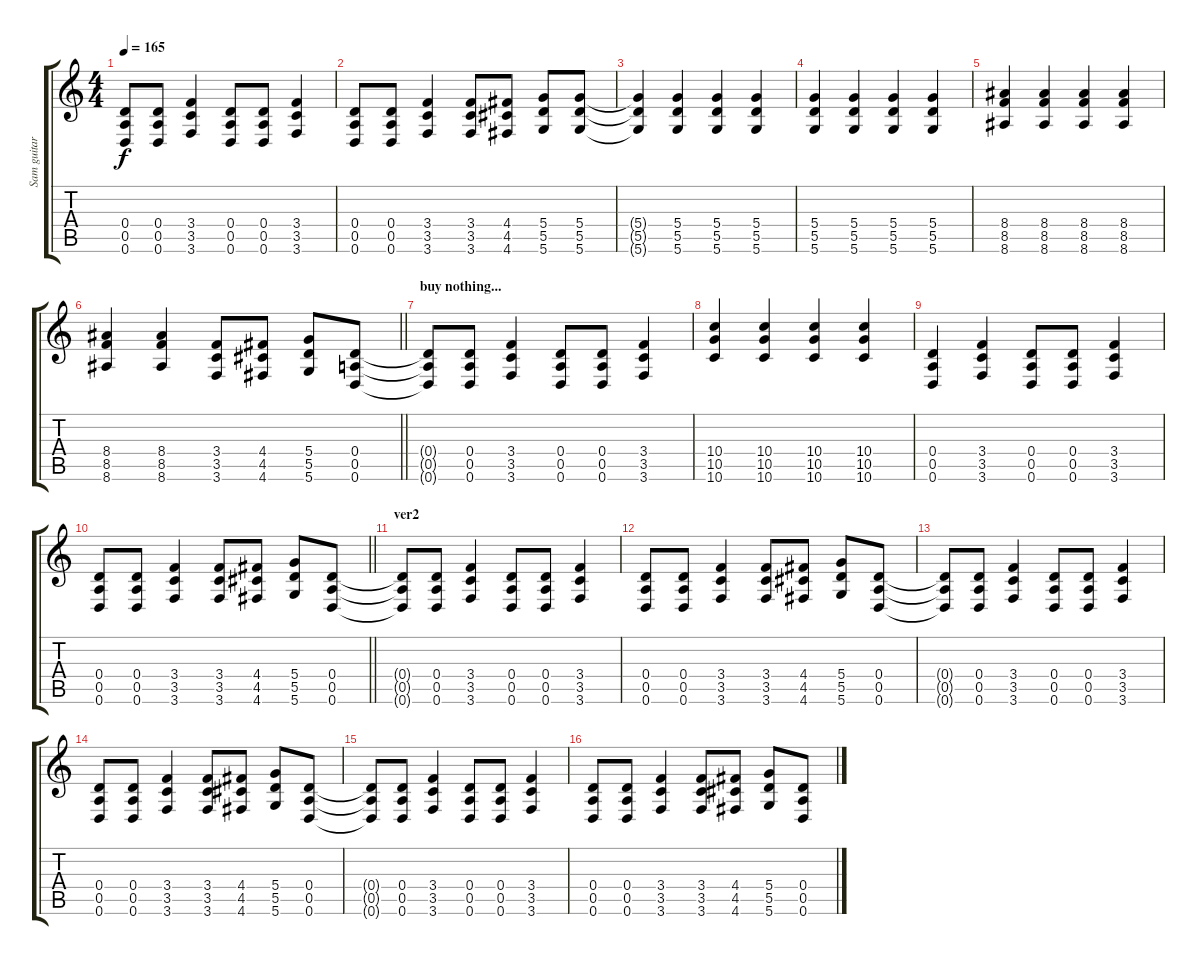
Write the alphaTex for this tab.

\track ("Sam guitar1" "Sam guitar") {instrument overdrivenguitar}
\staff {score tabs}
\tuning (E4 B3 G3 D3 A2 D2) {hide}
\ts (4 4)
\tempo 165
\clef g2
\ks c
(0.4{t} 0.5{t} 0.6{t}).8{dy f} (0.4 0.5 0.6).8 (3.4 3.5 3.6).4 (0.4 0.5 0.6).8 (0.4 0.5 0.6).8 (3.4 3.5 3.6).4 |
(0.4 0.5 0.6).8 (0.4 0.5 0.6).8 (3.4 3.5 3.6).4 (3.4 3.5 3.6).8 (4.4 4.5 4.6).8 (5.4 5.5 5.6).8 (5.4 5.5 5.6).8 |
(5.4{t} 5.5{t} 5.6{t}).4 (5.4 5.5 5.6).4 (5.4 5.5 5.6).4 (5.4 5.5 5.6).4 |
(5.4 5.5 5.6).4 (5.4 5.5 5.6).4 (5.4 5.5 5.6).4 (5.4 5.5 5.6).4 |
(8.4 8.5 8.6).4 (8.4 8.5 8.6).4 (8.4 8.5 8.6).4 (8.4 8.5 8.6).4 |
\barLineRight lightlight
(8.4 8.5 8.6).4 (8.4 8.5 8.6).4 (3.4 3.5 3.6).8 (4.4 4.5 4.6).8 (5.4 5.5 5.6).8 (0.4 0.5 0.6).8 |
\section ("" "buy nothing...")
(0.4{t} 0.5{t} 0.6{t}).8 (0.4 0.5 0.6).8 (3.4 3.5 3.6).4 (0.4 0.5 0.6).8 (0.4 0.5 0.6).8 (3.4 3.5 3.6).4 |
(10.4 10.5 10.6).4 (10.4 10.5 10.6).4 (10.4 10.5 10.6).4 (10.4 10.5 10.6).4 |
(0.4 0.5 0.6).4 (3.4 3.5 3.6).4 (0.4 0.5 0.6).8 (0.4 0.5 0.6).8 (3.4 3.5 3.6).4 |
\barLineRight lightlight
(0.4 0.5 0.6).8 (0.4 0.5 0.6).8 (3.4 3.5 3.6).4 (3.4 3.5 3.6).8 (4.4 4.5 4.6).8 (5.4 5.5 5.6).8 (0.4 0.5 0.6).8 |
\section ("" "ver2")
(0.4{t} 0.5{t} 0.6{t}).8 (0.4 0.5 0.6).8 (3.4 3.5 3.6).4 (0.4 0.5 0.6).8 (0.4 0.5 0.6).8 (3.4 3.5 3.6).4 |
(0.4 0.5 0.6).8 (0.4 0.5 0.6).8 (3.4 3.5 3.6).4 (3.4 3.5 3.6).8 (4.4 4.5 4.6).8 (5.4 5.5 5.6).8 (0.4 0.5 0.6).8 |
(0.4{t} 0.5{t} 0.6{t}).8 (0.4 0.5 0.6).8 (3.4 3.5 3.6).4 (0.4 0.5 0.6).8 (0.4 0.5 0.6).8 (3.4 3.5 3.6).4 |
(0.4 0.5 0.6).8 (0.4 0.5 0.6).8 (3.4 3.5 3.6).4 (3.4 3.5 3.6).8 (4.4 4.5 4.6).8 (5.4 5.5 5.6).8 (0.4 0.5 0.6).8 |
(0.4{t} 0.5{t} 0.6{t}).8 (0.4 0.5 0.6).8 (3.4 3.5 3.6).4 (0.4 0.5 0.6).8 (0.4 0.5 0.6).8 (3.4 3.5 3.6).4 |
(0.4 0.5 0.6).8 (0.4 0.5 0.6).8 (3.4 3.5 3.6).4 (3.4 3.5 3.6).8 (4.4 4.5 4.6).8 (5.4 5.5 5.6).8 (0.4 0.5 0.6).8
